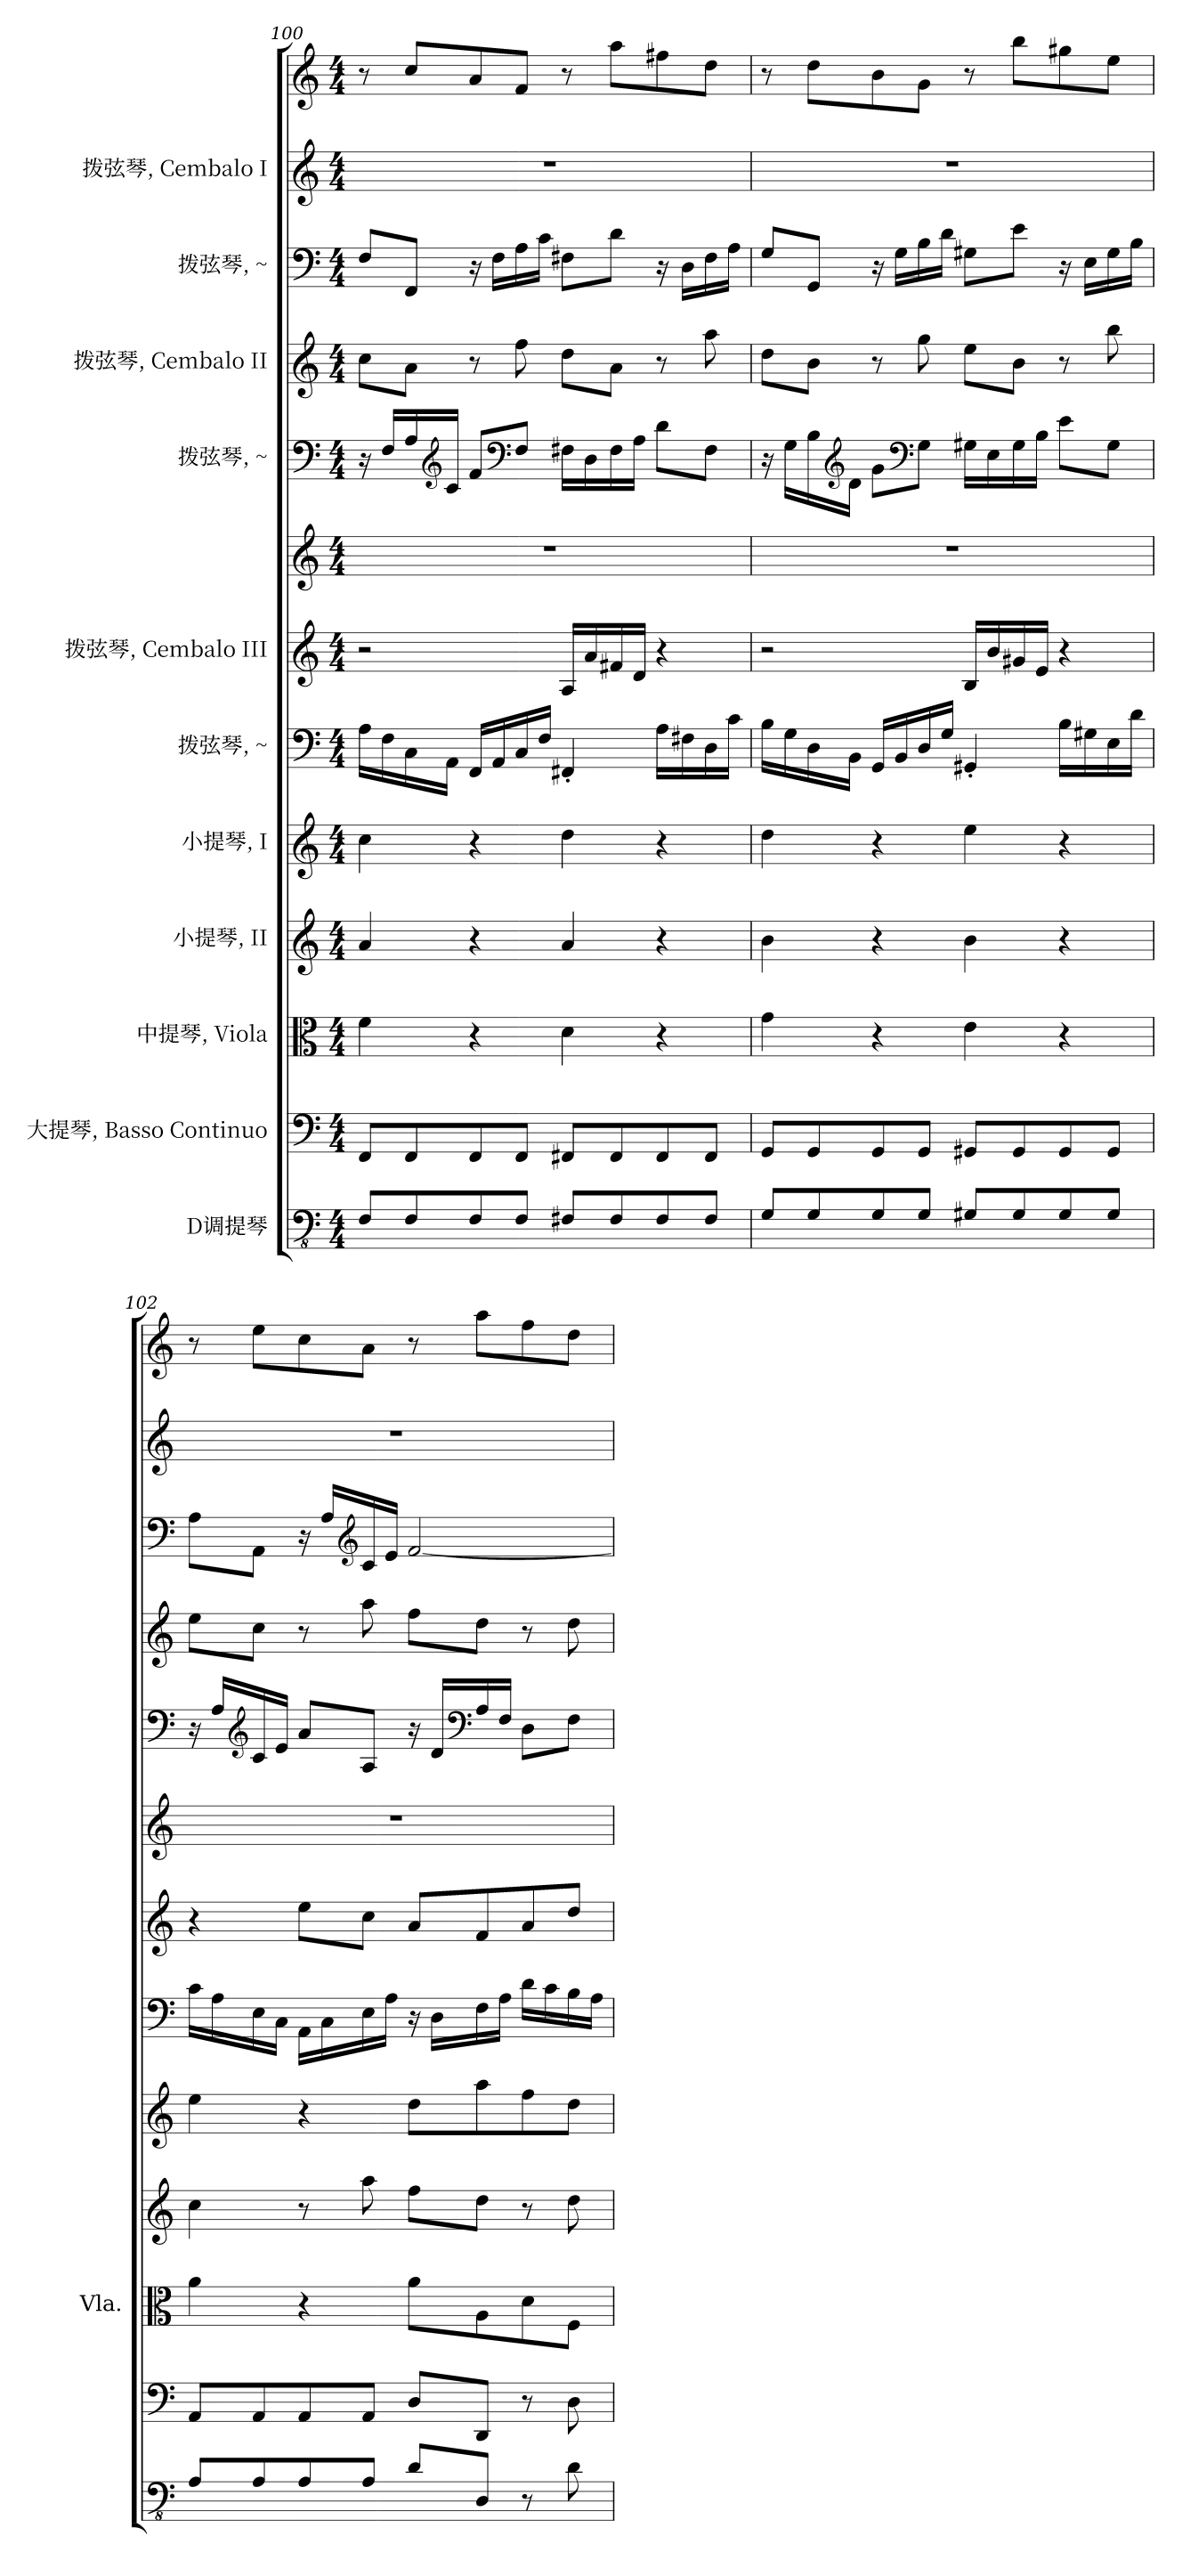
**kern	**kern	**kern	**kern	**kern	**kern	**kern	**kern	**kern	**kern	**kern	**kern	**kern
*part11	*part10	*part9	*part8	*part7	*part6	*part5	*part5	*part4	*part3	*part2	*part1	*part1
*staff13	*staff12	*staff11	*staff10	*staff9	*staff8	*staff7	*staff6	*staff5	*staff4	*staff3	*staff2	*staff1
*I"D调提琴	*I"大提琴, Basso Continuo	*I"中提琴, Viola	*I"小提琴, II	*I"小提琴, I	*I"拨弦琴, ~	*I"拨弦琴, Cembalo III	*	*I"拨弦琴, ~	*I"拨弦琴, Cembalo II	*I"拨弦琴, ~	*I"拨弦琴, Cembalo I	*
*	*	*I'Vla.	*	*	*	*	*	*	*	*	*	*
*clefFv4	*clefF4	*clefC3	*clefG2	*clefG2	*clefF4	*clefG2	*clefG2	*clefF4	*clefG2	*clefF4	*clefG2	*clefG2
*ITrd7c12	*	*	*	*	*	*	*	*	*	*	*	*
*k[]	*k[]	*k[]	*k[]	*k[]	*k[]	*k[]	*k[]	*k[]	*k[]	*k[]	*k[]	*k[]
*M4/4	*M4/4	*M4/4	*M4/4	*M4/4	*M4/4	*M4/4	*M4/4	*M4/4	*M4/4	*M4/4	*M4/4	*M4/4
=100	=100	=100	=100	=100	=100	=100	=100	=100	=100	=100	=100	=100
8FFF/L	8FF/L	4f\	4a/	4cc\	16A\LL	2r	1r	16r	8cc\L	8F/L	1r	8r
.	.	.	.	.	16F\	.	.	16F/LL	.	.	.	.
8FFF/	8FF/	.	.	.	16C\	.	.	16A/	8a\J	8FF/J	.	8cc/L
*	*	*	*	*	*	*	*	*clefG2	*	*	*	*
.	.	.	.	.	16AA\JJ	.	.	16c/JJ	.	.	.	.
8FFF/	8FF/	4r	4r	4r	16FF/LL	.	.	8f/L	8r	16r	.	8a/
.	.	.	.	.	16AA/	.	.	.	.	16F\LL	.	.
*	*	*	*	*	*	*	*	*clefF4	*	*	*	*
8FFF/J	8FF/J	.	.	.	16C/	.	.	8F/J	8ff\	16A\	.	8f/J
.	.	.	.	.	16F/JJ	.	.	.	.	16c\JJ	.	.
8FFF#X/L	8FF#X/L	4d\	4a/	4dd\	4FF#X'/	16A/LL	.	16F#X\LL	8dd\L	8F#X\L	.	8r
.	.	.	.	.	.	16a/	.	16D\	.	.	.	.
8FFF#/	8FF#/	.	.	.	.	16f#X/	.	16F#\	8a\J	8d\J	.	8aa\L
.	.	.	.	.	.	16d/JJ	.	16A\JJ	.	.	.	.
8FFF#/	8FF#/	4r	4r	4r	16A\LL	4r	.	8d\L	8r	16r	.	8ff#X\
.	.	.	.	.	16F#X\	.	.	.	.	16D\LL	.	.
8FFF#/J	8FF#/J	.	.	.	16D\	.	.	8F#\J	8aa\	16F#\	.	8dd\J
.	.	.	.	.	16c\JJ	.	.	.	.	16A\JJ	.	.
!!LO:PB:g=z
=101	=101	=101	=101	=101	=101	=101	=101	=101	=101	=101	=101	=101
8GGG/L	8GG/L	4g\	4b\	4dd\	16B\LL	2r	1r	16r	8dd\L	8G/L	1r	8r
.	.	.	.	.	16G\	.	.	16G\LL	.	.	.	.
8GGG/	8GG/	.	.	.	16D\	.	.	16B\	8b\J	8GG/J	.	8dd\L
*	*	*	*	*	*	*	*	*clefG2	*	*	*	*
.	.	.	.	.	16BB\JJ	.	.	16d\JJ	.	.	.	.
8GGG/	8GG/	4r	4r	4r	16GG/LL	.	.	8g\L	8r	16r	.	8b\
.	.	.	.	.	16BB/	.	.	.	.	16G\LL	.	.
*	*	*	*	*	*	*	*	*clefF4	*	*	*	*
8GGG/J	8GG/J	.	.	.	16D/	.	.	8G\J	8gg\	16B\	.	8g\J
.	.	.	.	.	16G/JJ	.	.	.	.	16d\JJ	.	.
8GGG#X/L	8GG#X/L	4e\	4b\	4ee\	4GG#X'/	16B/LL	.	16G#X\LL	8ee\L	8G#X\L	.	8r
.	.	.	.	.	.	16b/	.	16E\	.	.	.	.
8GGG#/	8GG#/	.	.	.	.	16g#X/	.	16G#\	8b\J	8e\J	.	8bb\L
.	.	.	.	.	.	16e/JJ	.	16B\JJ	.	.	.	.
8GGG#/	8GG#/	4r	4r	4r	16B\LL	4r	.	8e\L	8r	16r	.	8gg#X\
.	.	.	.	.	16G#X\	.	.	.	.	16E\LL	.	.
8GGG#/J	8GG#/J	.	.	.	16E\	.	.	8G#\J	8bb\	16G#\	.	8ee\J
.	.	.	.	.	16d\JJ	.	.	.	.	16B\JJ	.	.
=102	=102	=102	=102	=102	=102	=102	=102	=102	=102	=102	=102	=102
8AAA/L	8AA/L	4a\	4cc\	4ee\	16c\LL	4r	1r	16r	8ee\L	8A\L	1r	8r
.	.	.	.	.	16A\	.	.	16A/LL	.	.	.	.
*	*	*	*	*	*	*	*	*clefG2	*	*	*	*
8AAA/	8AA/	.	.	.	16E\	.	.	16c/	8cc\J	8AA\J	.	8ee\L
.	.	.	.	.	16C\JJ	.	.	16e/JJ	.	.	.	.
8AAA/	8AA/	4r	8r	4r	16AA\LL	8ee\L	.	8a/L	8r	16r	.	8cc\
.	.	.	.	.	16C\	.	.	.	.	16A/LL	.	.
*	*	*	*	*	*	*	*	*	*	*clefG2	*	*
8AAA/J	8AA/J	.	8aa\	.	16E\	8cc\J	.	8A/J	8aa\	16c/	.	8a\J
.	.	.	.	.	16A\JJ	.	.	.	.	16e/JJ	.	.
8DD/L	8D/L	8a\L	8ff\L	8dd\L	16r	8a/L	.	16r	8ff\L	[2f/	.	8r
.	.	.	.	.	16D\LL	.	.	16d/LL	.	.	.	.
*	*	*	*	*	*	*	*	*clefF4	*	*	*	*
8DDD/J	8DD/J	8A\	8dd\J	8aa\	16F\	8f/	.	16A/	8dd\J	.	.	8aa\L
.	.	.	.	.	16A\JJ	.	.	16F/JJ	.	.	.	.
8r	8r	8d\	8r	8ff\	16d\LL	8a/	.	8D\L	8r	.	.	8ff\
.	.	.	.	.	16c\	.	.	.	.	.	.	.
8DD\	8D\	8F\J	8dd\	8dd\J	16B\	8dd/J	.	8F\J	8dd\	.	.	8dd\J
.	.	.	.	.	16A\JJ	.	.	.	.	.	.	.
=	=	=	=	=	=	=	=	=	=	=	=	=
*-	*-	*-	*-	*-	*-	*-	*-	*-	*-	*-	*-	*-
